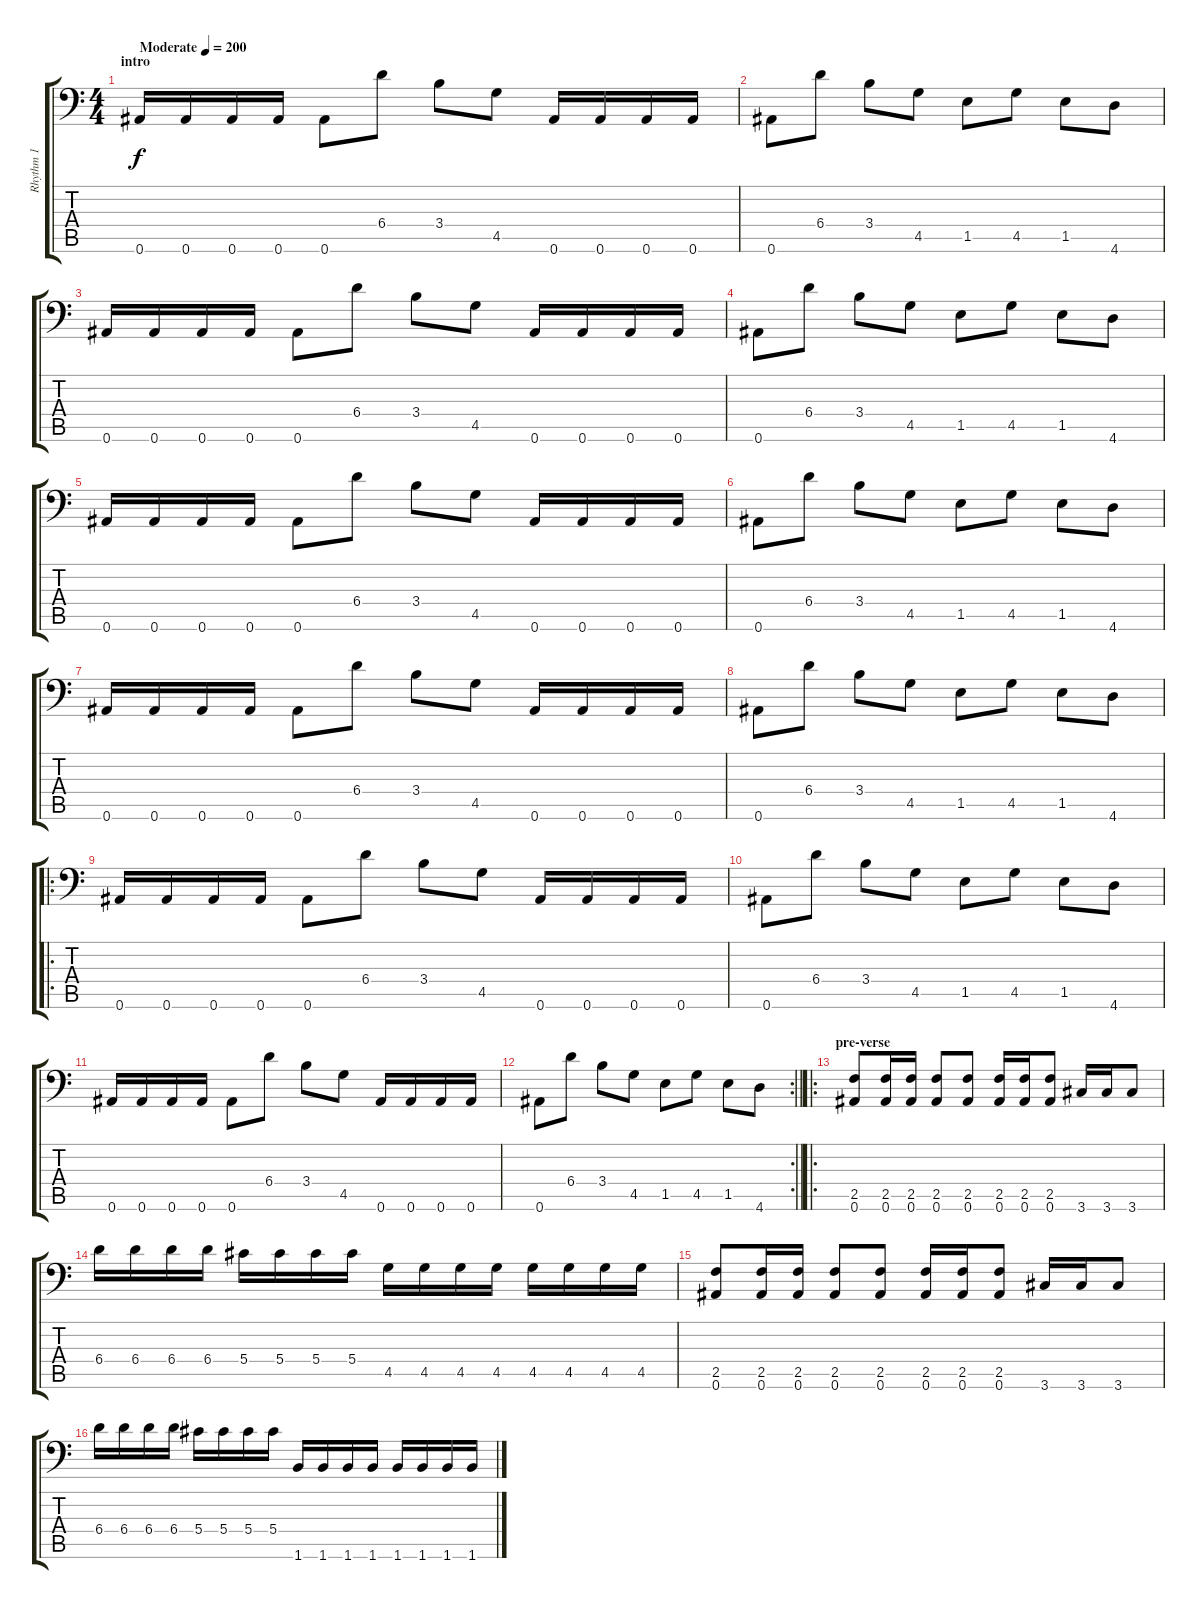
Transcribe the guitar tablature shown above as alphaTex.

\track ("Rhythm 1" "Rhythm 1") {instrument distortionguitar}
\staff {score tabs}
\tuning (Bb3 F3 Db3 Ab2 Eb2 Bb1) {hide}
\ts (4 4)
\section ("" "intro")
\tempo (200 "Moderate")
\clef f4
\ks c
0.6.16{dy f instrument distortionguitar} 0.6.16 0.6.16 0.6.16 0.6.8 6.4.8 3.4.8 4.5.8 0.6.16 0.6.16 0.6.16 0.6.16 |
0.6.8 6.4.8 3.4.8 4.5.8 1.5.8 4.5.8 1.5.8 4.6.8 |
0.6.16 0.6.16 0.6.16 0.6.16 0.6.8 6.4.8 3.4.8 4.5.8 0.6.16 0.6.16 0.6.16 0.6.16 |
0.6.8 6.4.8 3.4.8 4.5.8 1.5.8 4.5.8 1.5.8 4.6.8 |
0.6.16 0.6.16 0.6.16 0.6.16 0.6.8 6.4.8 3.4.8 4.5.8 0.6.16 0.6.16 0.6.16 0.6.16 |
0.6.8 6.4.8 3.4.8 4.5.8 1.5.8 4.5.8 1.5.8 4.6.8 |
0.6.16 0.6.16 0.6.16 0.6.16 0.6.8 6.4.8 3.4.8 4.5.8 0.6.16 0.6.16 0.6.16 0.6.16 |
0.6.8 6.4.8 3.4.8 4.5.8 1.5.8 4.5.8 1.5.8 4.6.8 |
\ro
0.6.16 0.6.16 0.6.16 0.6.16 0.6.8 6.4.8 3.4.8 4.5.8 0.6.16 0.6.16 0.6.16 0.6.16 |
0.6.8 6.4.8 3.4.8 4.5.8 1.5.8 4.5.8 1.5.8 4.6.8 |
0.6.16 0.6.16 0.6.16 0.6.16 0.6.8 6.4.8 3.4.8 4.5.8 0.6.16 0.6.16 0.6.16 0.6.16 |
\rc 2
\barLineRight lightlight
0.6.8 6.4.8 3.4.8 4.5.8 1.5.8 4.5.8 1.5.8 4.6.8 |
\ro
\section ("" "pre-verse")
(2.5 0.6).8 (2.5 0.6).16 (2.5 0.6).16 (2.5 0.6).8 (2.5 0.6).8 (2.5 0.6).16 (2.5 0.6).16 (2.5 0.6).8 3.6.16 3.6.16 3.6.8 |
6.4.16 6.4.16 6.4.16 6.4.16 5.4.16 5.4.16 5.4.16 5.4.16 4.5.16 4.5.16 4.5.16 4.5.16 4.5.16 4.5.16 4.5.16 4.5.16 |
(2.5 0.6).8 (2.5 0.6).16 (2.5 0.6).16 (2.5 0.6).8 (2.5 0.6).8 (2.5 0.6).16 (2.5 0.6).16 (2.5 0.6).8 3.6.16 3.6.16 3.6.8 |
6.4.16 6.4.16 6.4.16 6.4.16 5.4.16 5.4.16 5.4.16 5.4.16 1.6.16 1.6.16 1.6.16 1.6.16 1.6.16 1.6.16 1.6.16 1.6.16
